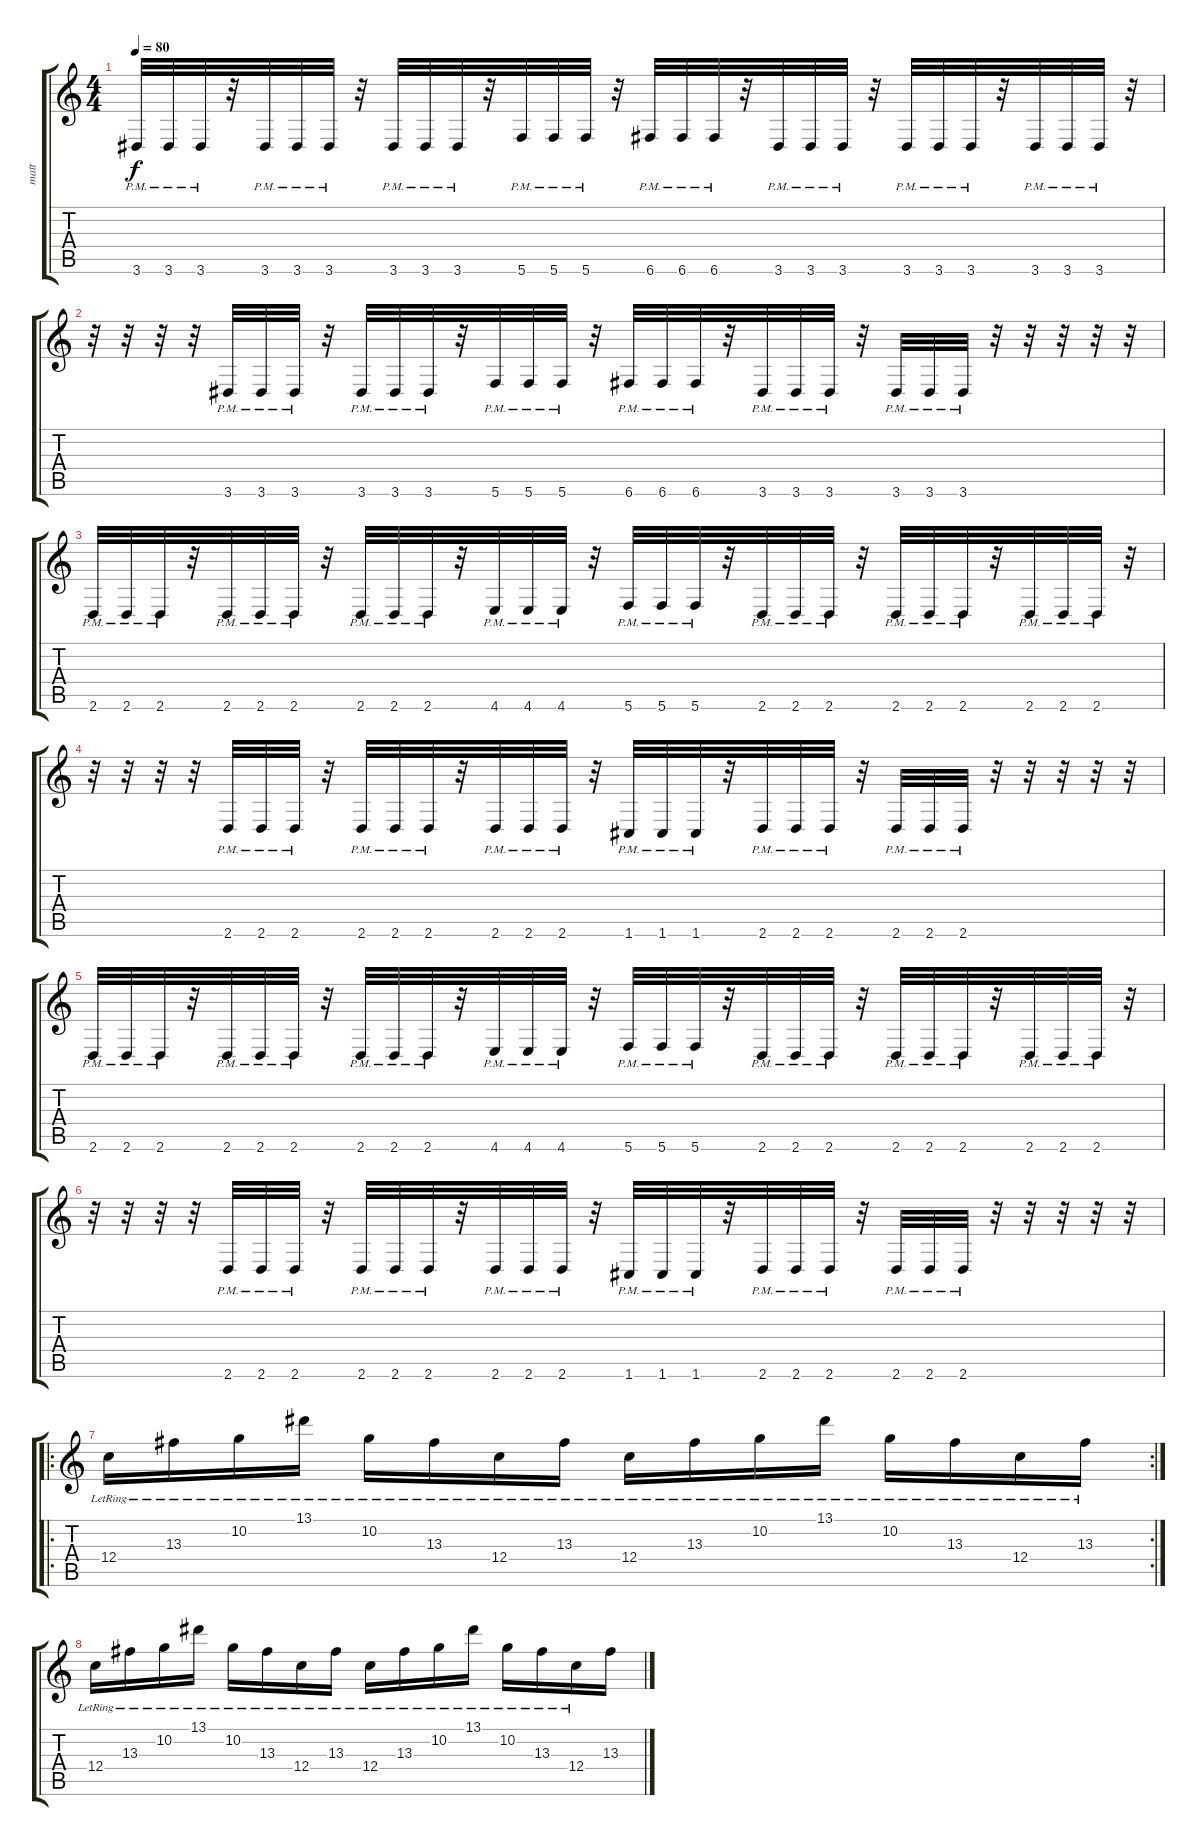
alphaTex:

\track ("matt" "matt") {instrument distortionguitar}
\staff {score tabs}
\tuning (D4 A3 F3 C3 G2 C2) {hide}
\ts (4 4)
\tempo 80
\clef g2
\ks c
3.6{pm}.32{dy f} 3.6{pm}.32 3.6{pm}.32 r.32 3.6{pm}.32 3.6{pm}.32 3.6{pm}.32 r.32 3.6{pm}.32 3.6{pm}.32 3.6{pm}.32 r.32 5.6{pm}.32 5.6{pm}.32 5.6{pm}.32 r.32 6.6{pm}.32 6.6{pm}.32 6.6{pm}.32 r.32 3.6{pm}.32 3.6{pm}.32 3.6{pm}.32 r.32 3.6{pm}.32 3.6{pm}.32 3.6{pm}.32 r.32 3.6{pm}.32 3.6{pm}.32 3.6{pm}.32 r.32 |
r.32 r.32 r.32 r.32 3.6{pm}.32 3.6{pm}.32 3.6{pm}.32 r.32 3.6{pm}.32 3.6{pm}.32 3.6{pm}.32 r.32 5.6{pm}.32 5.6{pm}.32 5.6{pm}.32 r.32 6.6{pm}.32 6.6{pm}.32 6.6{pm}.32 r.32 3.6{pm}.32 3.6{pm}.32 3.6{pm}.32 r.32 3.6{pm}.32 3.6{pm}.32 3.6{pm}.32 r.32 r.32 r.32 r.32 r.32 |
2.6{pm}.32 2.6{pm}.32 2.6{pm}.32 r.32 2.6{pm}.32 2.6{pm}.32 2.6{pm}.32 r.32 2.6{pm}.32 2.6{pm}.32 2.6{pm}.32 r.32 4.6{pm}.32 4.6{pm}.32 4.6{pm}.32 r.32 5.6{pm}.32 5.6{pm}.32 5.6{pm}.32 r.32 2.6{pm}.32 2.6{pm}.32 2.6{pm}.32 r.32 2.6{pm}.32 2.6{pm}.32 2.6{pm}.32 r.32 2.6{pm}.32 2.6{pm}.32 2.6{pm}.32 r.32 |
r.32 r.32 r.32 r.32 2.6{pm}.32 2.6{pm}.32 2.6{pm}.32 r.32 2.6{pm}.32 2.6{pm}.32 2.6{pm}.32 r.32 2.6{pm}.32 2.6{pm}.32 2.6{pm}.32 r.32 1.6{pm}.32 1.6{pm}.32 1.6{pm}.32 r.32 2.6{pm}.32 2.6{pm}.32 2.6{pm}.32 r.32 2.6{pm}.32 2.6{pm}.32 2.6{pm}.32 r.32 r.32 r.32 r.32 r.32 |
2.6{pm}.32 2.6{pm}.32 2.6{pm}.32 r.32 2.6{pm}.32 2.6{pm}.32 2.6{pm}.32 r.32 2.6{pm}.32 2.6{pm}.32 2.6{pm}.32 r.32 4.6{pm}.32 4.6{pm}.32 4.6{pm}.32 r.32 5.6{pm}.32 5.6{pm}.32 5.6{pm}.32 r.32 2.6{pm}.32 2.6{pm}.32 2.6{pm}.32 r.32 2.6{pm}.32 2.6{pm}.32 2.6{pm}.32 r.32 2.6{pm}.32 2.6{pm}.32 2.6{pm}.32 r.32 |
r.32 r.32 r.32 r.32 2.6{pm}.32 2.6{pm}.32 2.6{pm}.32 r.32 2.6{pm}.32 2.6{pm}.32 2.6{pm}.32 r.32 2.6{pm}.32 2.6{pm}.32 2.6{pm}.32 r.32 1.6{pm}.32 1.6{pm}.32 1.6{pm}.32 r.32 2.6{pm}.32 2.6{pm}.32 2.6{pm}.32 r.32 2.6{pm}.32 2.6{pm}.32 2.6{pm}.32 r.32 r.32 r.32 r.32 r.32 |
\ro
\rc 2
12.4{lr}.16{volume 9} 13.3{lr}.16 10.2{lr}.16 13.1{lr}.16 10.2{lr}.16 13.3{lr}.16 12.4{lr}.16 13.3{lr}.16 12.4{lr}.16 13.3{lr}.16 10.2{lr}.16 13.1{lr}.16 10.2{lr}.16 13.3{lr}.16 12.4{lr}.16 13.3{lr}.16 |
12.4{lr}.16{volume 9} 13.3{lr}.16 10.2{lr}.16 13.1{lr}.16 10.2{lr}.16 13.3{lr}.16 12.4{lr}.16 13.3{lr}.16 12.4{lr}.16 13.3{lr}.16 10.2{lr}.16 13.1{lr}.16 10.2{lr}.16 13.3{lr}.16 12.4{lr}.16 13.3.16
